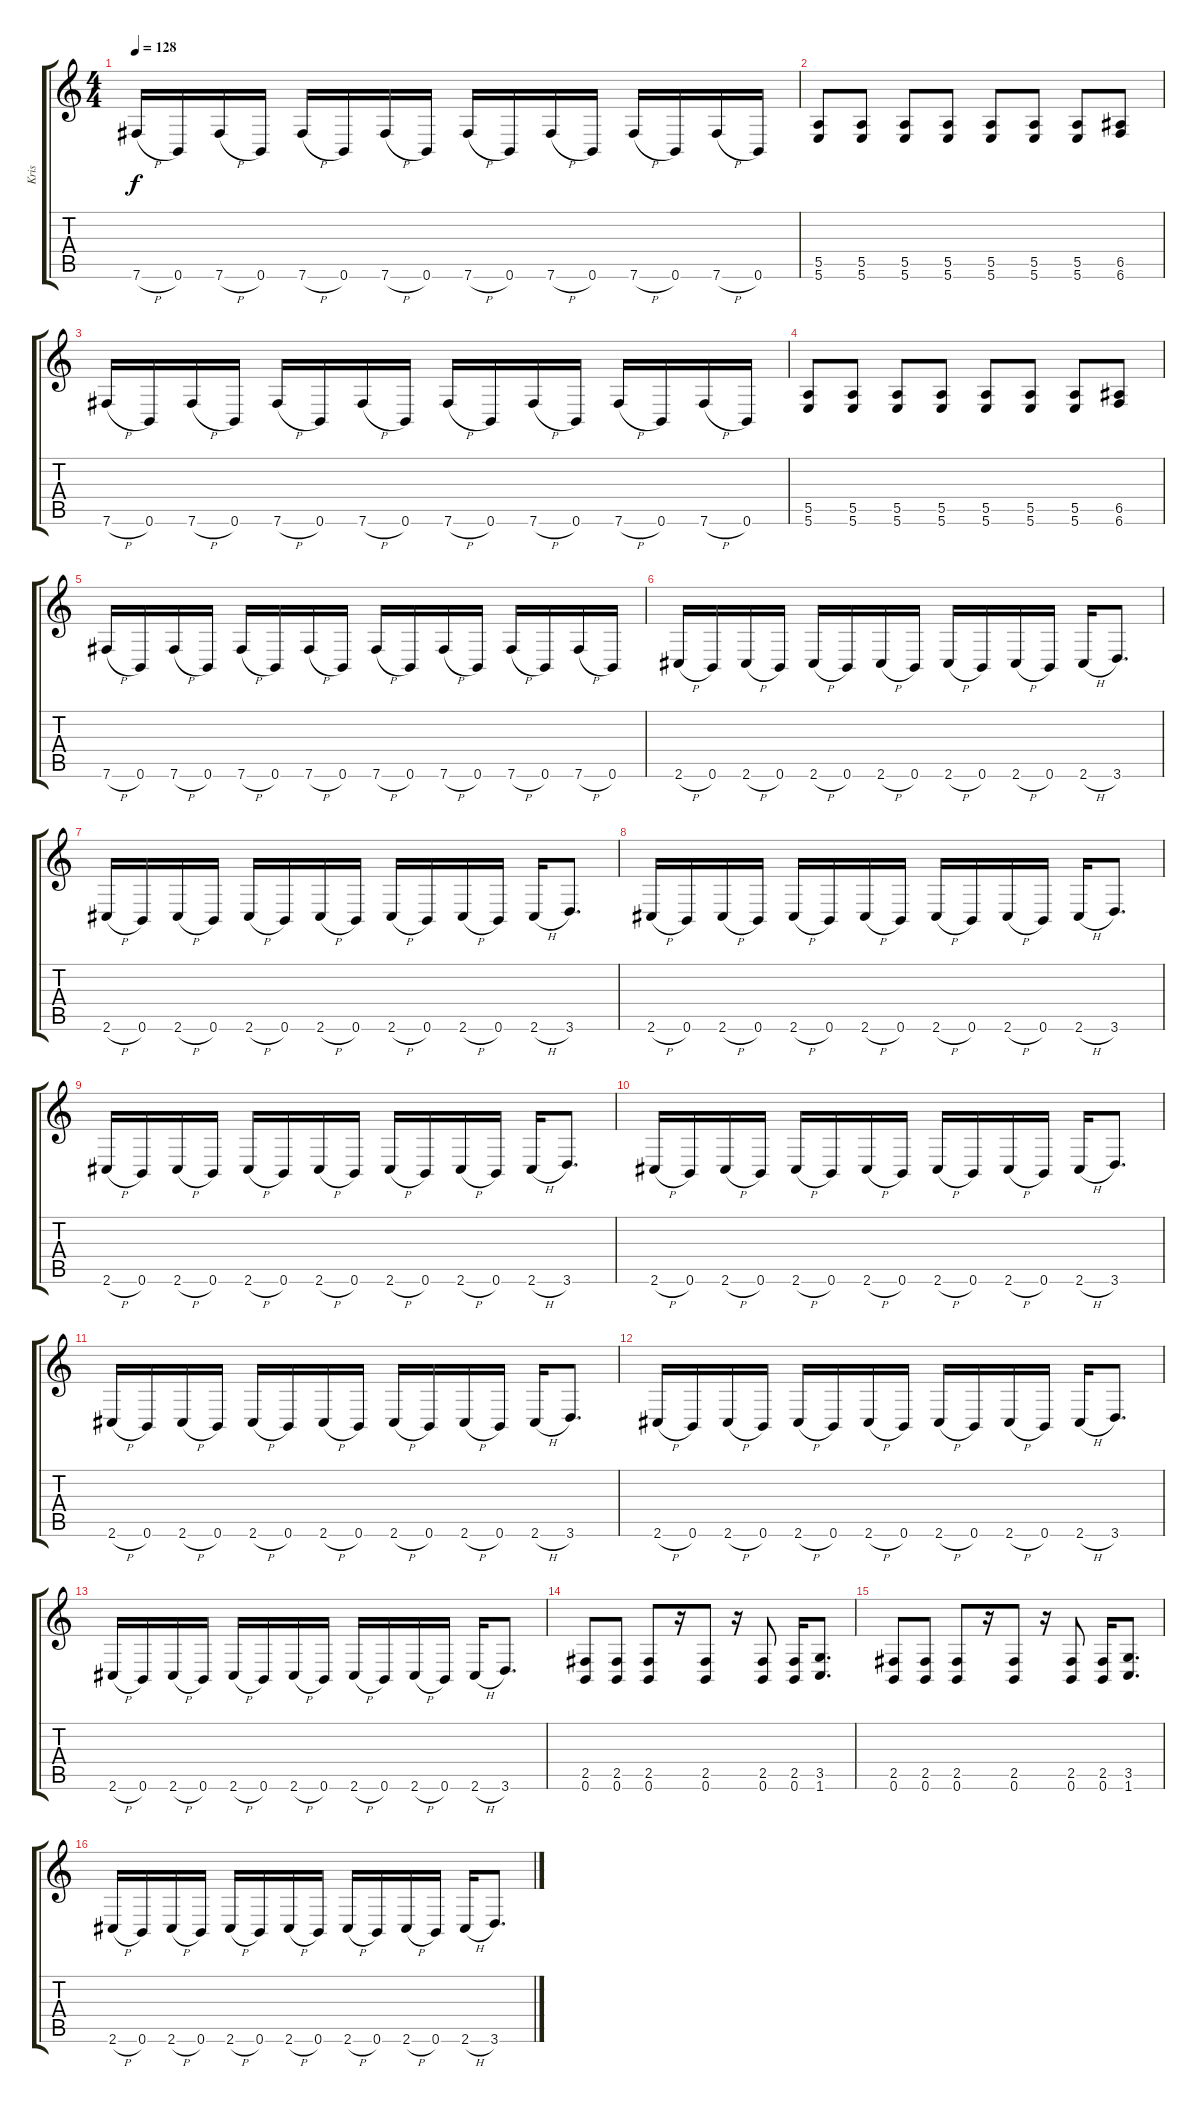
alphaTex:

\track ("Kris" "Kris") {instrument distortionguitar}
\staff {score tabs}
\tuning (B3 Gb3 D3 A2 E2 B1) {hide}
\ts (4 4)
\tempo 128
\clef g2
\ks c
7.6{h}.16{dy f instrument distortionguitar} 0.6.16 7.6{h}.16 0.6.16 7.6{h}.16 0.6.16 7.6{h}.16 0.6.16 7.6{h}.16 0.6.16 7.6{h}.16 0.6.16 7.6{h}.16 0.6.16 7.6{h}.16 0.6.16 |
(5.5 5.6).8 (5.5 5.6).8 (5.5 5.6).8 (5.5 5.6).8 (5.5 5.6).8 (5.5 5.6).8 (5.5 5.6).8 (6.5 6.6).8 |
7.6{h}.16 0.6.16 7.6{h}.16 0.6.16 7.6{h}.16 0.6.16 7.6{h}.16 0.6.16 7.6{h}.16 0.6.16 7.6{h}.16 0.6.16 7.6{h}.16 0.6.16 7.6{h}.16 0.6.16 |
(5.5 5.6).8 (5.5 5.6).8 (5.5 5.6).8 (5.5 5.6).8 (5.5 5.6).8 (5.5 5.6).8 (5.5 5.6).8 (6.5 6.6).8 |
7.6{h}.16 0.6.16 7.6{h}.16 0.6.16 7.6{h}.16 0.6.16 7.6{h}.16 0.6.16 7.6{h}.16 0.6.16 7.6{h}.16 0.6.16 7.6{h}.16 0.6.16 7.6{h}.16 0.6.16 |
2.6{h}.16 0.6.16 2.6{h}.16 0.6.16 2.6{h}.16 0.6.16 2.6{h}.16 0.6.16 2.6{h}.16 0.6.16 2.6{h}.16 0.6.16 2.6{h}.16 3.6.8{d} |
2.6{h}.16 0.6.16 2.6{h}.16 0.6.16 2.6{h}.16 0.6.16 2.6{h}.16 0.6.16 2.6{h}.16 0.6.16 2.6{h}.16 0.6.16 2.6{h}.16 3.6.8{d} |
2.6{h}.16 0.6.16 2.6{h}.16 0.6.16 2.6{h}.16 0.6.16 2.6{h}.16 0.6.16 2.6{h}.16 0.6.16 2.6{h}.16 0.6.16 2.6{h}.16 3.6.8{d} |
2.6{h}.16 0.6.16 2.6{h}.16 0.6.16 2.6{h}.16 0.6.16 2.6{h}.16 0.6.16 2.6{h}.16 0.6.16 2.6{h}.16 0.6.16 2.6{h}.16 3.6.8{d} |
2.6{h}.16 0.6.16 2.6{h}.16 0.6.16 2.6{h}.16 0.6.16 2.6{h}.16 0.6.16 2.6{h}.16 0.6.16 2.6{h}.16 0.6.16 2.6{h}.16 3.6.8{d} |
2.6{h}.16 0.6.16 2.6{h}.16 0.6.16 2.6{h}.16 0.6.16 2.6{h}.16 0.6.16 2.6{h}.16 0.6.16 2.6{h}.16 0.6.16 2.6{h}.16 3.6.8{d} |
2.6{h}.16 0.6.16 2.6{h}.16 0.6.16 2.6{h}.16 0.6.16 2.6{h}.16 0.6.16 2.6{h}.16 0.6.16 2.6{h}.16 0.6.16 2.6{h}.16 3.6.8{d} |
2.6{h}.16 0.6.16 2.6{h}.16 0.6.16 2.6{h}.16 0.6.16 2.6{h}.16 0.6.16 2.6{h}.16 0.6.16 2.6{h}.16 0.6.16 2.6{h}.16 3.6.8{d} |
(2.5 0.6).8 (2.5 0.6).8 (2.5 0.6).8 r.16 (2.5 0.6).8 r.16 (2.5 0.6).8 (2.5 0.6).16 (3.5 1.6).8{d} |
(2.5 0.6).8 (2.5 0.6).8 (2.5 0.6).8 r.16 (2.5 0.6).8 r.16 (2.5 0.6).8 (2.5 0.6).16 (3.5 1.6).8{d} |
2.6{h}.16 0.6.16 2.6{h}.16 0.6.16 2.6{h}.16 0.6.16 2.6{h}.16 0.6.16 2.6{h}.16 0.6.16 2.6{h}.16 0.6.16 2.6{h}.16 3.6.8{d}
